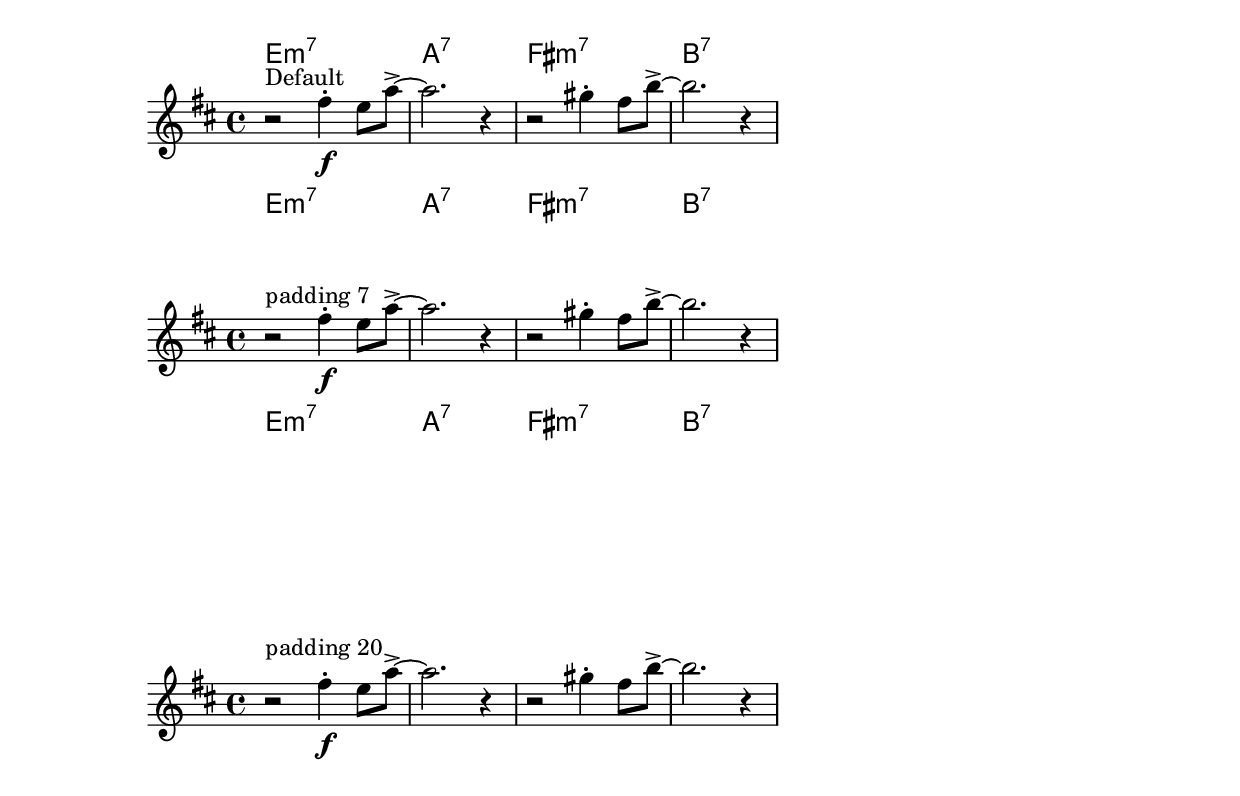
\version "2.19.81"

chordsSong = \chordmode {    
    e1:m7 a:7 fis:m7 b:7
}
melody = \relative c'' {
    \key d \major
    r2 fis4-.\f e8 a-> ~ | 2. r4 |
    r2 gis4-. fis8 b-> ~ | 2. r4 |
}

<< 
    \new ChordNames  {
       \chordsSong 
    }
    \new Staff {
        <>^"Default"
        \melody
    }
>> 

<< 
    \new ChordNames  {
       \override VerticalAxisGroup.nonstaff-relatedstaff-spacing.padding = 7
       \chordsSong 
    }
    \new Staff {
        <>^"padding 7"
        \melody
    }
>> 

<< 
    \new ChordNames  {
       \override VerticalAxisGroup.nonstaff-relatedstaff-spacing.padding = 20
       \chordsSong 
    }
    \new Staff {
        <>^"padding 20"
        \melody
    }
>> 


